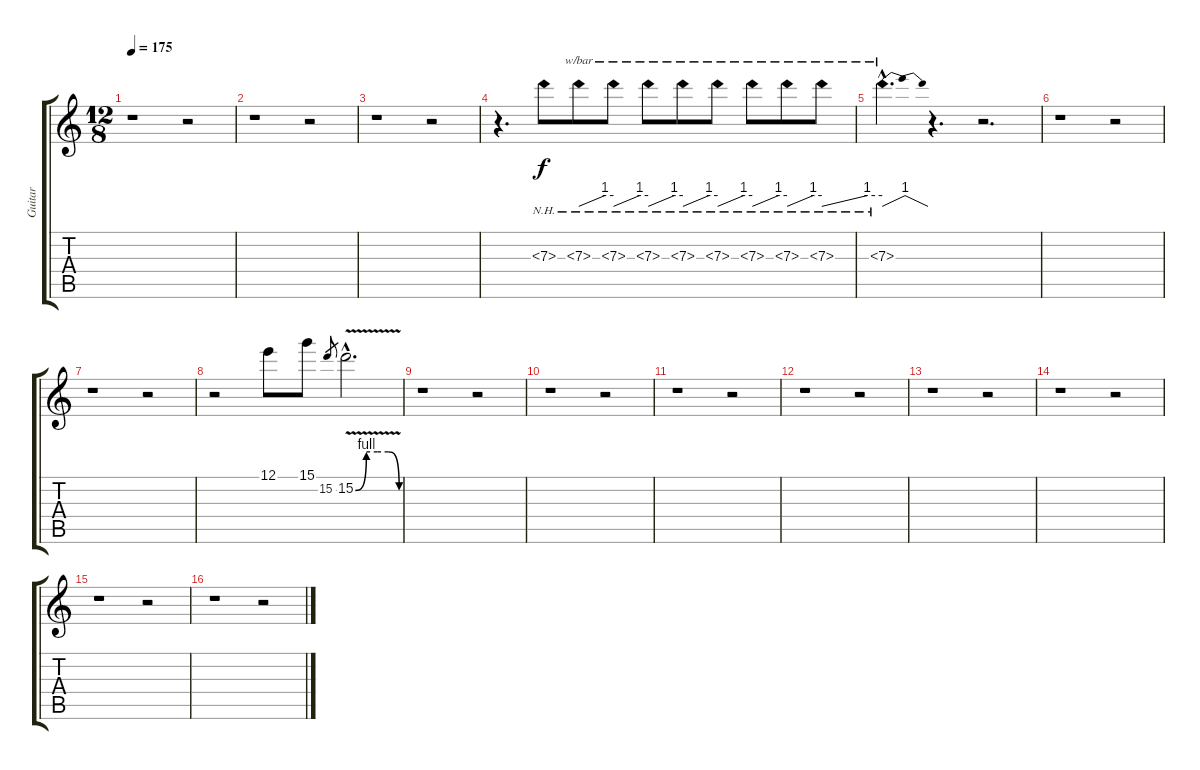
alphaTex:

\track ("Guitar" "Guitar") {instrument distortionguitar}
\staff {score tabs}
\tuning (E4 B3 G3 D3 A2 E2) {hide}
\ts (12 8)
\tempo 175
\clef g2
\ks c
r.1{dy f} r.2 |
r.1 r.2 |
r.1 r.2 |
r.4{d} 7.3{nh}.8 7.3{nh}.8{tbe (custom default 0 0 45 4 60 4)} 7.3{nh}.8{tbe (custom default 0 0 45 4 60 4)} 7.3{nh}.8{tbe (custom default 0 0 45 4 60 4)} 7.3{nh}.8{tbe (custom default 0 0 45 4 60 4)} 7.3{nh}.8{tbe (custom default 0 0 45 4 60 4)} 7.3{nh}.8{tbe (custom default 0 0 45 4 60 4)} 7.3{nh}.8{tbe (custom default 0 0 45 4 60 4)} 7.3{nh}.8{tbe (custom default 0 0 45 4 60 4)} |
7.3{nh hac}.4{d tbe (dip default 0 0 15 4 60 0)} r.4{d} r.2{d} |
r.1 r.2 |
r.1 r.2 |
r.2 12.1.8 15.1.8 15.2.8{gr} 15.2{be (custom 0 0 15 4 30 4 45 4 60 0) v hac}.2{d} |
r.1 r.2 |
r.1 r.2 |
r.1 r.2 |
r.1 r.2 |
r.1 r.2 |
r.1 r.2 |
r.1 r.2 |
r.1 r.2
